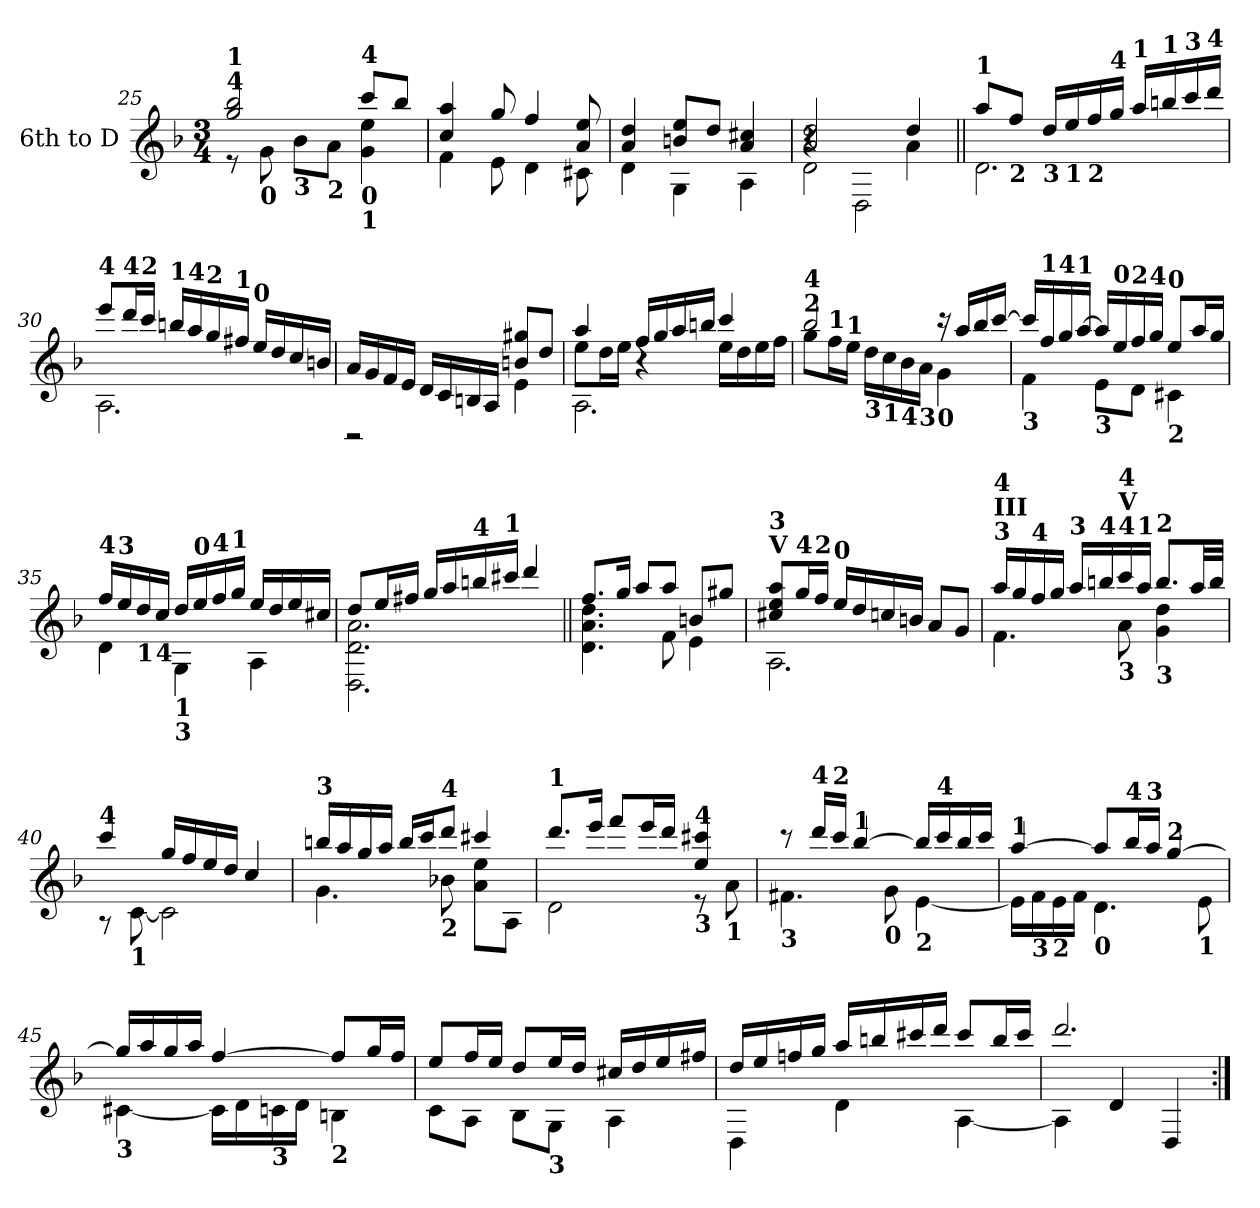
**kern
*part1
*staff1
*I"6th to D
*clefG2
*ITrd7c12
*k[b-]
*d:
*M3/4
=25
*^
!LO:TX:B:t=4	!
!LO:TX:a:B:t=1	!
2gi/ 2b-i	8r
!	!LO:TX:b:B:t=0
.	8Gi\
!	!LO:TX:b:B:t=3
.	8B-i\L
!	!LO:TX:b:B:t=2
.	8Ai\J
!LO:TX:a:B:t=4	!
!LO:TX:b:B:t=0	!
!LO:TX:b:B:t=1	!
8cci/L	4Gi\ 4ei
8b-i/J	.
=26	=26
4ci/ 4ai	4Fi\
8gi/	8Ei\
4fi/	4Di\
8Ai/ 8ei	8C#Xi\
=27	=27
4Ai/ 4di	4Di\
8Bni/ 8eiL	4GGi\
8di/J	.
4Ai/ 4c#Xi	4AAi\
!!LO:LB:g=z	!!
=28	=28
*	*^
2Ai/ 2di	2Di\	4r
.	.	2DDi\
4di/	4Ai\	.
*	*v	*v
=29||	=29||
!LO:TX:a:B:t=1	!
8ai/L	2.Di\
!LO:TX:b:B:t=2	!
8fi/J	.
!LO:TX:b:B:t=3	!
16di/LL	.
!LO:TX:b:B:t=1	!
16ei/	.
!LO:TX:b:B:t=2	!
16fi/	.
!LO:TX:B:t=4	!
16gi/JJ	.
!LO:TX:a:B:t=1	!
16ai/LL	.
!LO:TX:a:B:t=1	!
16bni/	.
!LO:TX:a:B:t=3	!
16cci/	.
!LO:TX:a:B:t=4	!
16ddi/JJ	.
=30	=30
!LO:TX:a:B:t=4	!
8eei/L	2.AAi\
!LO:TX:a:B:t=4	!
16ddi/L	.
!LO:TX:a:B:t=2	!
16cci/JJ	.
!LO:TX:a:B:t=1	!
16bni/LL	.
!LO:TX:a:B:t=4	!
16ai/	.
!LO:TX:a:B:t=2	!
16gi/	.
!LO:TX:a:B:t=1	!
16f#Xi/JJ	.
!LO:TX:a:B:t=0	!
16ei/LL	.
16di/	.
16ci/	.
16Bni/JJ	.
=31	=31
16Ai/LL	2r
16Gi/	.
16Fi/	.
16Ei/JJ	.
16Di/LL	.
16Ci/	.
16BBni/	.
16AAi/JJ	.
8Bni/ 8g#XiL	4Ei\
8di/J	.
!!LO:LB:g=z	!!
=32	=32
*	*^
4ai/	8ei\L	2.AAi\
.	16di\L	.
.	16ei\JJ	.
16fi/LL	4r	.
16gi/	.	.
16ai/	.	.
16bni/JJ	.	.
4cci/	16ei\LL	.
.	16di\	.
.	16ei\	.
.	16fi\JJ	.
*	*v	*v
=33	=33
!LO:TX:a:B:t=2	!
!LO:TX:B:t=4	!
2b-i/	8gi\L
!	!LO:TX:a:B:t=1
.	16fi\L
!	!LO:TX:a:B:t=1
.	16ei\JJ
!	!LO:TX:b:B:t=3
.	16di\LL
!	!LO:TX:b:B:t=1
.	16ci\
!	!LO:TX:b:B:t=4
.	16B-i\
!	!LO:TX:b:B:t=3
.	16Ai\JJ
!LO:TX:b:B:t=0	!
16r	4Gi\
16ai/LL	.
16b-i/	.
[16cci/JJ	.
=34	=34
!LO:TX:b:B:t=3	!
16cci/LL]	4Fi\
!LO:TX:a:B:t=1	!
16fi/	.
!LO:TX:a:B:t=4	!
16gi/	.
!LO:TX:a:B:t=1	!
[16ai/JJ	.
!LO:TX:b:B:t=3	!
16ai/LL]	8Ei\L
!LO:TX:a:B:t=0	!
16ei/	.
!LO:TX:a:B:t=2	!
16fi/	8Di\J
!LO:TX:a:B:t=4	!
16gi/JJ	.
!LO:TX:a:B:t=0	!
!LO:TX:b:B:t=2	!
8ei/L	4C#Xi\
16ai/L	.
16gi/JJ	.
=35	=35
!LO:TX:a:B:t=4	!
16fi/LL	4Di\
!LO:TX:a:B:t=3	!
16ei/	.
!LO:TX:b:B:t=1	!
16di/	.
!LO:TX:b:B:t=4	!
16ci/JJ	.
!LO:TX:b:B:t=1	!
!LO:TX:b:B:t=3	!
16di/LL	4GGi\
!LO:TX:a:B:t=0	!
16ei/	.
!LO:TX:a:B:t=4	!
16fi/	.
!LO:TX:a:B:t=1	!
16gi/JJ	.
16ei/LL	4AAi\
16di/	.
16ei/	.
16c#Xi/JJ	.
!!LO:LB:g=z	!!
=36	=36
8di/L	2.DDi\ 2.Di 2.Ai
16ei/L	.
16f#Xi/JJ	.
16gi/LL	.
16ai/	.
!LO:TX:a:B:t=4	!
16bni/	.
!LO:TX:a:B:t=1	!
16cc#Xi/JJ	.
4ddi/	.
=37||	=37||
8.fi/L	4.Di\ 4.Ai 4.di
16gi/Jk	.
8ai/L	.
8ai/J	8Fi\
8Bni/L	4Ei\
8g#Xi/J	.
=38	=38
!LO:TX:a:B:t=V	!
!LO:TX:B:t=3	!
8c#Xi/ 8ei 8aiL	2.AAi\
!LO:TX:a:B:t=4	!
16gi/L	.
!LO:TX:a:B:t=2	!
16fi/JJ	.
!LO:TX:a:B:t=0	!
16ei/LL	.
16di/	.
16cni/	.
16Bni/JJ	.
8Ai/L	.
8Gi/J	.
=39	=39
!LO:TX:a:B:t=3	!
!LO:TX:a:B:t=III	!
!LO:TX:B:t=4	!
16ai/LL	4.Fi\
16gi/	.
!LO:TX:a:B:t=4	!
16fi/	.
16gi/JJ	.
!LO:TX:a:B:t=3	!
16ai/LL	.
!LO:TX:a:B:t=4	!
16bni/	.
!LO:TX:a:B:t=4	!
!LO:TX:b:B:t=3	!
!LO:TX:a:B:t=V	!
!LO:TX:B:t=4	!
16cci/	8Ai\
!LO:TX:a:B:t=1	!
16ai/JJ	.
!LO:TX:a:B:t=2	!
!LO:TX:b:B:t=3	!
8.bi/L	4Gi\ 4di
32ai/LL	.
32bi/JJJ	.
=40	=40
!LO:TX:a:B:t=4	!
4cci/	8r
!	!LO:TX:b:B:t=1
.	[8Ci\
16gi/LL	2Ci\]
16fi/	.
16ei/	.
16di/JJ	.
4ci/	.
!!LO:LB:g=z	!!
=41	=41
!LO:TX:a:B:t=3	!
16bni/LL	4.Gi\
16ai/	.
16gi/	.
16ai/JJ	.
16bi/LL	.
16cci/J	.
!LO:TX:a:B:t=4	!
!LO:TX:b:B:t=2	!
8ddi/J	8B-Xi\
4cc#Xi/	8Ai\ 8eiL
.	8AAi\J
=42	=42
!LO:TX:a:B:t=1	!
8.ddi/L	2Di\
16eei/Jk	.
8ffi/L	.
16eei/L	.
16ddi/JJ	.
!LO:TX:b:B:t=3	!
!LO:TX:a:B:t=4	!
4ei/ 4cc#Xi	8r
!	!LO:TX:b:B:t=1
.	8Ai\
=43	=43
!LO:TX:b:B:t=3	!
8r	4.F#Xi\
!LO:TX:a:B:t=4	!
16ddi/LL	.
!LO:TX:a:B:t=2	!
16cci/JJ	.
!LO:TX:a:B:t=1	!
[4b-i/	.
!	!LO:TX:b:B:t=0
.	8Gi\
!LO:TX:b:B:t=2	!
16b-i/LL]	[4Ei\
!LO:TX:a:B:t=4	!
16cci/	.
16b-i/	.
16cci/JJ	.
=44	=44
!LO:TX:a:B:t=1	!
[4ai/	16Ei\LL]
!	!LO:TX:b:B:t=3
.	16Fi\
!	!LO:TX:b:B:t=2
.	16Ei\
.	16Fi\JJ
!LO:TX:b:B:t=0	!
8ai/L]	4.Di\
!LO:TX:a:B:t=4	!
16b-i/L	.
!LO:TX:a:B:t=3	!
16ai/JJ	.
!LO:TX:a:B:t=2	!
[4gi/	.
!	!LO:TX:b:B:t=1
.	8Ei\
!!LO:LB:g=z	!!
=45	=45
!LO:TX:b:B:t=3	!
16gi/LL]	[4C#Xi\
16ai/	.
16gi/	.
16ai/JJ	.
[4fi/	16C#i\LL]
.	16Di\
!	!LO:TX:b:B:t=3
.	16Cni\
.	16Di\JJ
!LO:TX:b:B:t=2	!
8fi/L]	4BBni\
16gi/L	.
16fi/JJ	.
=46	=46
8ei/L	8Ci\L
16fi/L	8AAi\J
16ei/JJ	.
8di/L	8BB-i\L
!LO:TX:b:B:t=3	!
16ei/L	8GGi\J
16di/JJ	.
16c#Xi/LL	4AAi\
16di/	.
16ei/	.
16f#Xi/JJ	.
=47	=47
16di/LL	4DDi\
16ei/	.
16fni/	.
16gi/JJ	.
16ai/LL	4Di\
16bni/	.
16cc#Xi/	.
16ddi/JJ	.
8cc#i/L	[4AAi\
16bi/L	.
16cc#i/JJ	.
=48	=48
2.ddi/	4AAi\]
.	4Di/
.	4DDi/
*v	*v
=:|!
*-
